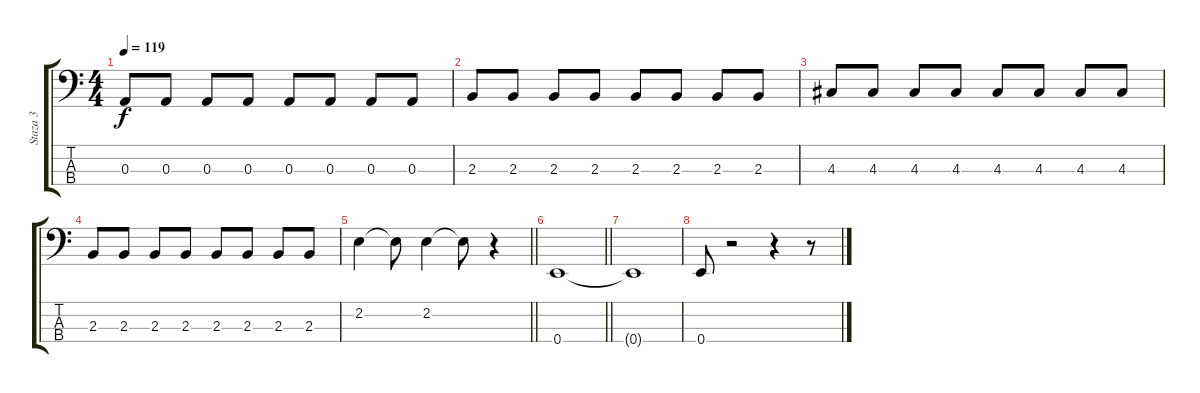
\track ("Staza 3" "Staza 3") {instrument electricbassfinger}
\staff {score tabs}
\tuning (G2 D2 A1 E1) {hide}
\ts (4 4)
\tempo 119
\clef f4
\ks c
0.3.8{dy f} 0.3.8 0.3.8 0.3.8 0.3.8 0.3.8 0.3.8 0.3.8 |
2.3.8 2.3.8 2.3.8 2.3.8 2.3.8 2.3.8 2.3.8 2.3.8 |
4.3.8 4.3.8 4.3.8 4.3.8 4.3.8 4.3.8 4.3.8 4.3.8 |
2.3.8 2.3.8 2.3.8 2.3.8 2.3.8 2.3.8 2.3.8 2.3.8 |
\barLineRight lightlight
2.2.4 2.2{t}.8 2.2.4 2.2{t}.8 r.4 |
\barLineRight lightlight
0.4.1 |
0.4{t}.1 |
0.4.8 r.2 r.4 r.8
